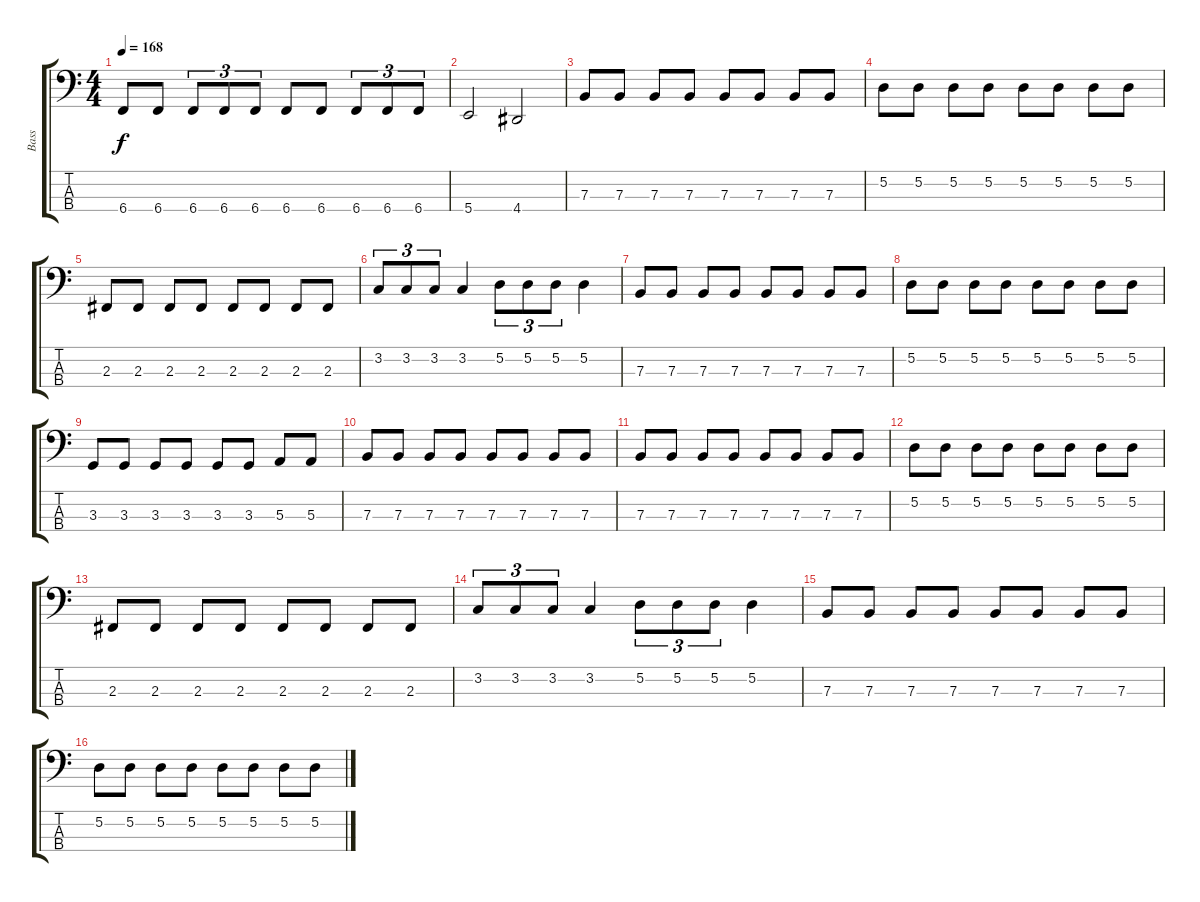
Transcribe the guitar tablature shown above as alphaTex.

\track ("Bass" "Bass") {instrument electricbasspick}
\staff {score tabs}
\tuning (D2 A1 E1 B0) {hide}
\ts (4 4)
\tempo 168
\clef f4
\ks c
6.4.8{dy f} 6.4.8 6.4.8{tu (3 2)} 6.4.8{tu (3 2)} 6.4.8{tu (3 2)} 6.4.8 6.4.8 6.4.8{tu (3 2)} 6.4.8{tu (3 2)} 6.4.8{tu (3 2)} |
5.4.2 4.4.2 |
7.3.8 7.3.8 7.3.8 7.3.8 7.3.8 7.3.8 7.3.8 7.3.8 |
5.2.8 5.2.8 5.2.8 5.2.8 5.2.8 5.2.8 5.2.8 5.2.8 |
2.3.8 2.3.8 2.3.8 2.3.8 2.3.8 2.3.8 2.3.8 2.3.8 |
3.2.8{tu (3 2)} 3.2.8{tu (3 2)} 3.2.8{tu (3 2)} 3.2.4 5.2.8{tu (3 2)} 5.2.8{tu (3 2)} 5.2.8{tu (3 2)} 5.2.4 |
7.3.8 7.3.8 7.3.8 7.3.8 7.3.8 7.3.8 7.3.8 7.3.8 |
5.2.8 5.2.8 5.2.8 5.2.8 5.2.8 5.2.8 5.2.8 5.2.8 |
3.3.8 3.3.8 3.3.8 3.3.8 3.3.8 3.3.8 5.3.8 5.3.8 |
7.3.8 7.3.8 7.3.8 7.3.8 7.3.8 7.3.8 7.3.8 7.3.8 |
7.3.8 7.3.8 7.3.8 7.3.8 7.3.8 7.3.8 7.3.8 7.3.8 |
5.2.8 5.2.8 5.2.8 5.2.8 5.2.8 5.2.8 5.2.8 5.2.8 |
2.3.8 2.3.8 2.3.8 2.3.8 2.3.8 2.3.8 2.3.8 2.3.8 |
3.2.8{tu (3 2)} 3.2.8{tu (3 2)} 3.2.8{tu (3 2)} 3.2.4 5.2.8{tu (3 2)} 5.2.8{tu (3 2)} 5.2.8{tu (3 2)} 5.2.4 |
7.3.8 7.3.8 7.3.8 7.3.8 7.3.8 7.3.8 7.3.8 7.3.8 |
5.2.8 5.2.8 5.2.8 5.2.8 5.2.8 5.2.8 5.2.8 5.2.8
